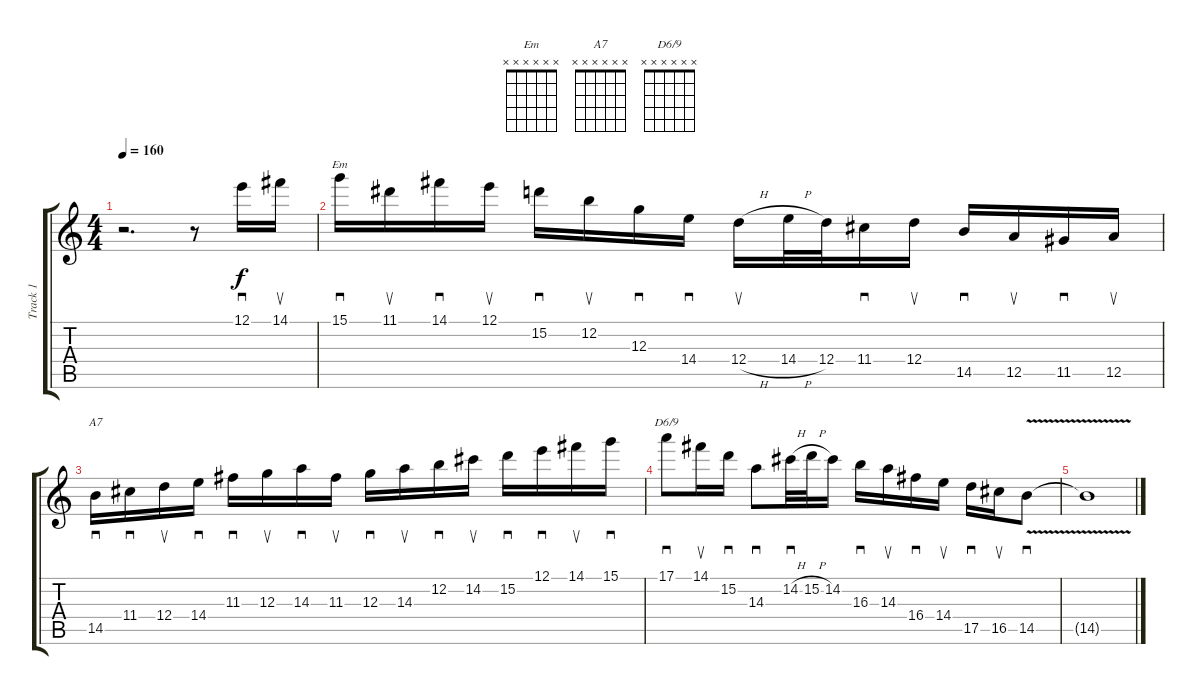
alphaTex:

\track ("Track 1" "Track 1") {instrument acousticguitarnylon}
\staff {score tabs}
\tuning (E4 B3 G3 D3 A2 E2) {hide}
\chord ("Em" x x x x x x) {firstfret 0}
\chord ("A7" x x x x x x) {firstfret 0}
\chord ("D6/9" x x x x x x) {firstfret 0}
\ts (4 4)
\tempo 160
\clef g2
\ks c
r.2{d dy f instrument acousticguitarnylon} r.8 12.1.16{sd} 14.1.16{su} |
15.1.16{sd ch "Em"} 11.1.16{su} 14.1.16{sd} 12.1.16{su} 15.2.16{sd} 12.2.16{su} 12.3.16{sd} 14.4.16{sd} 12.4{h}.16{su} 14.4{h}.32 12.4.32 11.4.16{sd} 12.4.16{su} 14.5.16{sd} 12.5.16{su} 11.5.16{sd} 12.5.16{su} |
14.5.16{sd ch "A7"} 11.4.16{sd} 12.4.16{su} 14.4.16{sd} 11.3.16{sd} 12.3.16{su} 14.3.16{sd} 11.3.16{su} 12.3.16{sd} 14.3.16{su} 12.2.16{sd} 14.2.16{su} 15.2.16{sd} 12.1.16{sd} 14.1.16{su} 15.1.16{sd} |
17.1.8{sd ch "D6/9"} 14.1.16{su} 15.2.16{sd} 14.3.8{sd} 14.2{h}.32{sd} 15.2{h}.32 14.2.16 16.3.16{sd} 14.3.16{su} 16.4.16{sd} 14.4.16{su} 17.5.16{sd} 16.5.16{su} 14.5{v}.8{sd} |
14.5{t}.1
